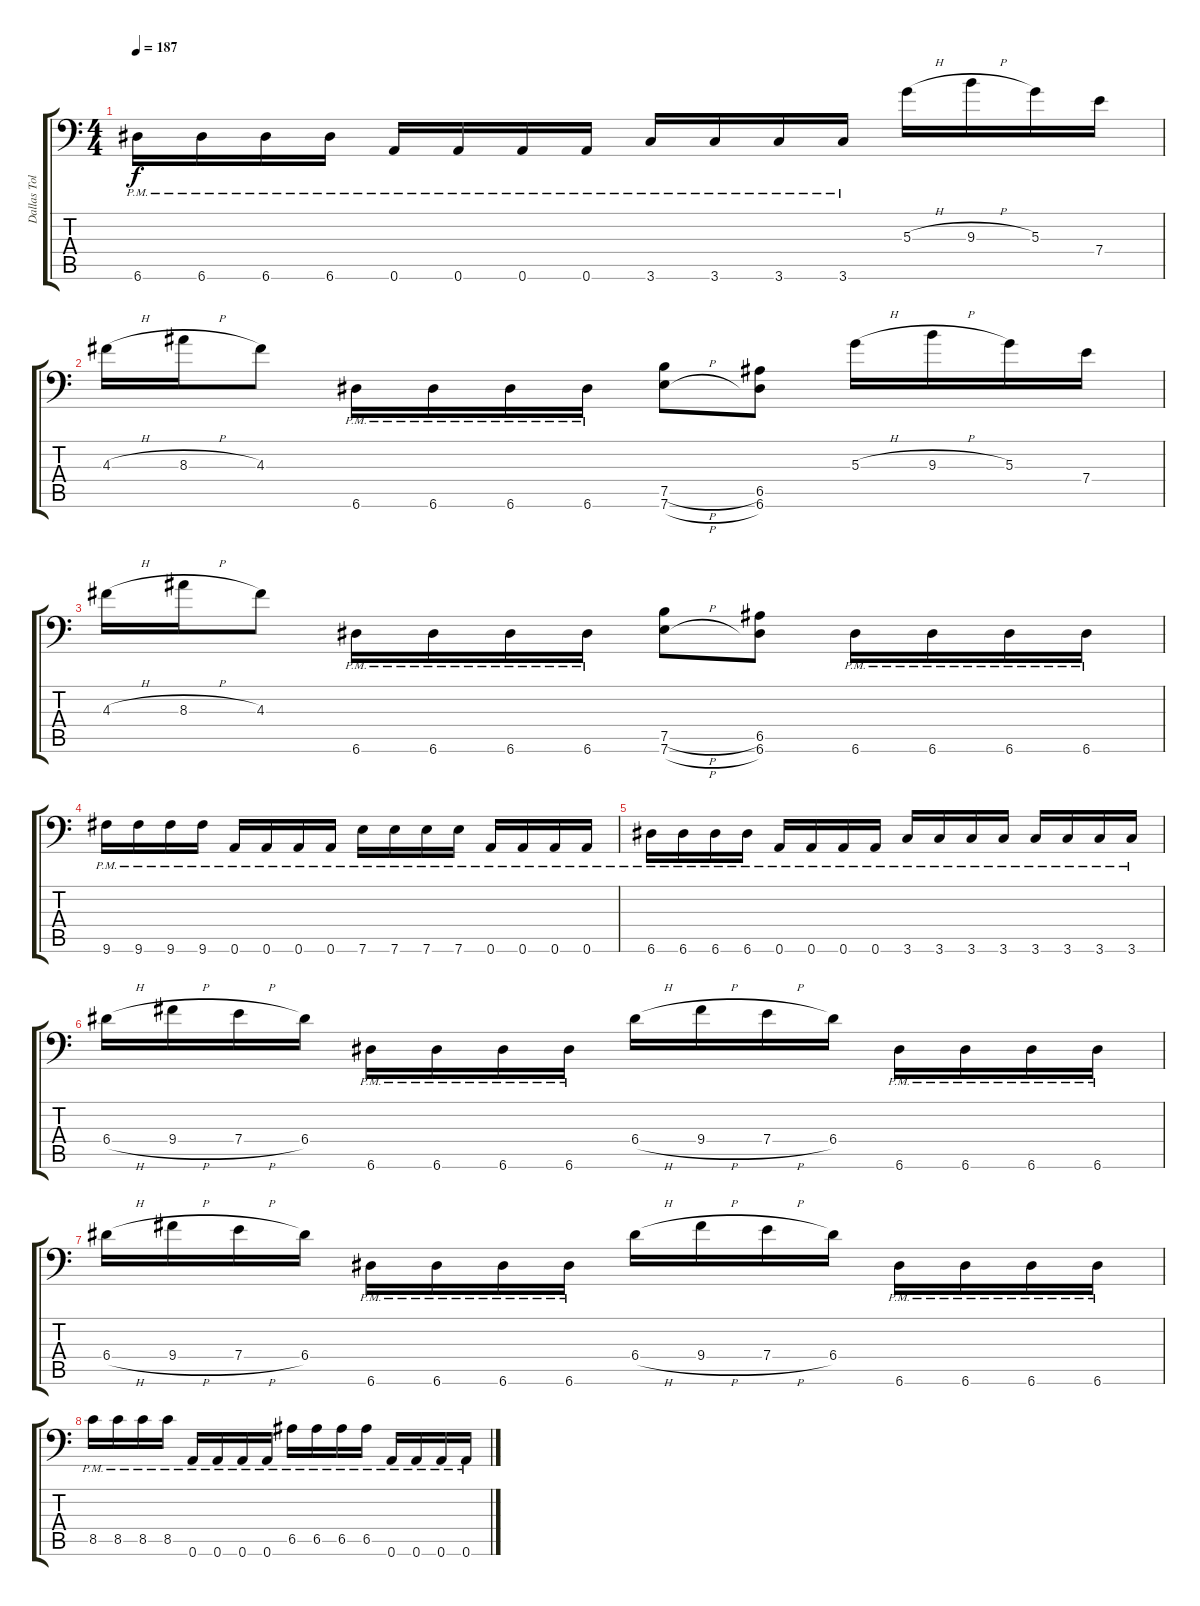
\track ("Dallas Toler-Wade" "Dallas Tol") {instrument distortionguitar}
\staff {score tabs}
\tuning (B3 Gb3 D3 A2 E2 A1) {hide}
\ts (4 4)
\tempo 187
\clef f4
\ks c
6.6{pm}.16{dy f} 6.6{pm}.16 6.6{pm}.16 6.6{pm}.16 0.6{pm}.16 0.6{pm}.16 0.6{pm}.16 0.6{pm}.16 3.6{pm}.16 3.6{pm}.16 3.6{pm}.16 3.6{pm}.16 5.3{h}.16 9.3{h}.16 5.3.16 7.4.16 |
4.3{h}.16 8.3{h}.16 4.3.8 6.6{pm}.16 6.6{pm}.16 6.6{pm}.16 6.6{pm}.16 (7.5{h} 7.6{h}).8 (6.5 6.6).8 5.3{h}.16 9.3{h}.16 5.3.16 7.4.16 |
4.3{h}.16 8.3{h}.16 4.3.8 6.6{pm}.16 6.6{pm}.16 6.6{pm}.16 6.6{pm}.16 (7.5{h} 7.6{h}).8 (6.5 6.6).8 6.6{pm}.16 6.6{pm}.16 6.6{pm}.16 6.6{pm}.16 |
9.6{pm}.16 9.6{pm}.16 9.6{pm}.16 9.6{pm}.16 0.6{pm}.16 0.6{pm}.16 0.6{pm}.16 0.6{pm}.16 7.6{pm}.16 7.6{pm}.16 7.6{pm}.16 7.6{pm}.16 0.6{pm}.16 0.6{pm}.16 0.6{pm}.16 0.6{pm}.16 |
6.6{pm}.16 6.6{pm}.16 6.6{pm}.16 6.6{pm}.16 0.6{pm}.16 0.6{pm}.16 0.6{pm}.16 0.6{pm}.16 3.6{pm}.16 3.6{pm}.16 3.6{pm}.16 3.6{pm}.16 3.6{pm}.16 3.6{pm}.16 3.6{pm}.16 3.6{pm}.16 |
6.4{h}.16 9.4{h}.16 7.4{h}.16 6.4.16 6.6{pm}.16 6.6{pm}.16 6.6{pm}.16 6.6{pm}.16 6.4{h}.16 9.4{h}.16 7.4{h}.16 6.4.16 6.6{pm}.16 6.6{pm}.16 6.6{pm}.16 6.6{pm}.16 |
6.4{h}.16 9.4{h}.16 7.4{h}.16 6.4.16 6.6{pm}.16 6.6{pm}.16 6.6{pm}.16 6.6{pm}.16 6.4{h}.16 9.4{h}.16 7.4{h}.16 6.4.16 6.6{pm}.16 6.6{pm}.16 6.6{pm}.16 6.6{pm}.16 |
8.5{pm}.16 8.5{pm}.16 8.5{pm}.16 8.5{pm}.16 0.6{pm}.16 0.6{pm}.16 0.6{pm}.16 0.6{pm}.16 6.5{pm}.16 6.5{pm}.16 6.5{pm}.16 6.5{pm}.16 0.6{pm}.16 0.6{pm}.16 0.6{pm}.16 0.6{pm}.16
